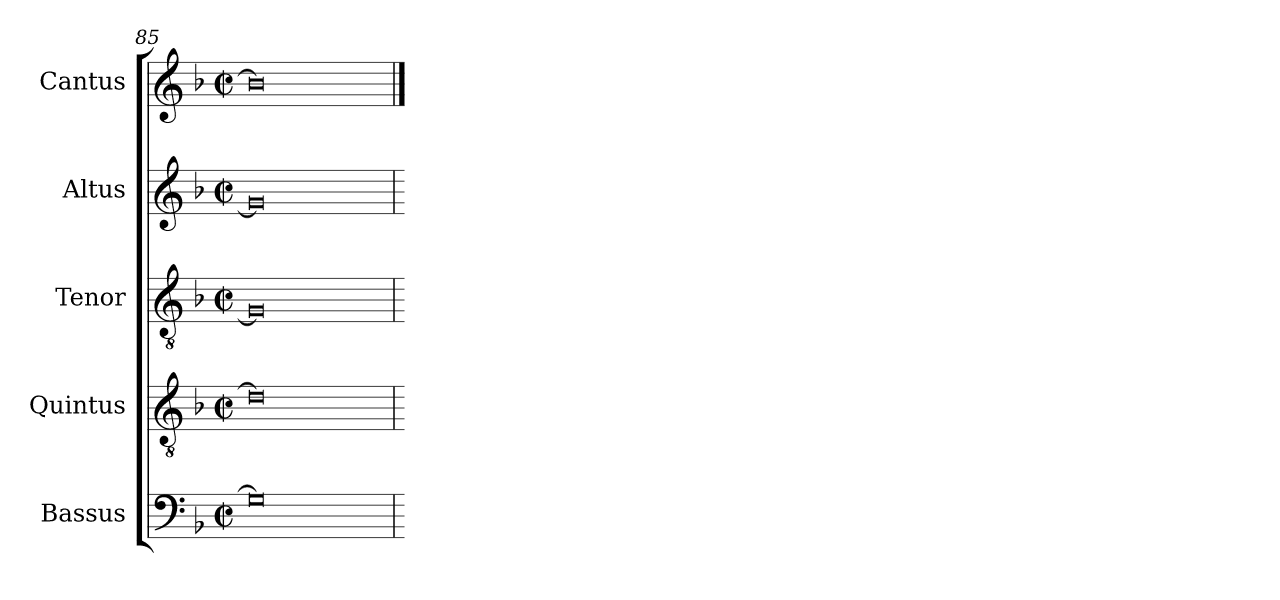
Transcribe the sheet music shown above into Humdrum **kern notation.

**kern	**kern	**kern	**kern	**kern
*part5	*part4	*part3	*part2	*part1
*staff5	*staff4	*staff3	*staff2	*staff1
*I"Bassus	*I"Quintus	*I"Tenor	*I"Altus	*I"Cantus
*clefF4	*clefGv2	*clefGv2	*clefG2	*clefG2
*k[b-]	*k[b-]	*k[b-]	*k[b-]	*k[b-]
*F:	*F:	*F:	*F:	*F:
*M2/2	*M2/2	*M2/2	*M2/2	*M2/2
*met(c|)	*met(c|)	*met(c|)	*met(c|)	*met(c|)
=85	=85	=85	=85	=85
0G]	0d]	0G]	0g]	0b]
=	=	=	=	==
*-	*-	*-	*-	*-
